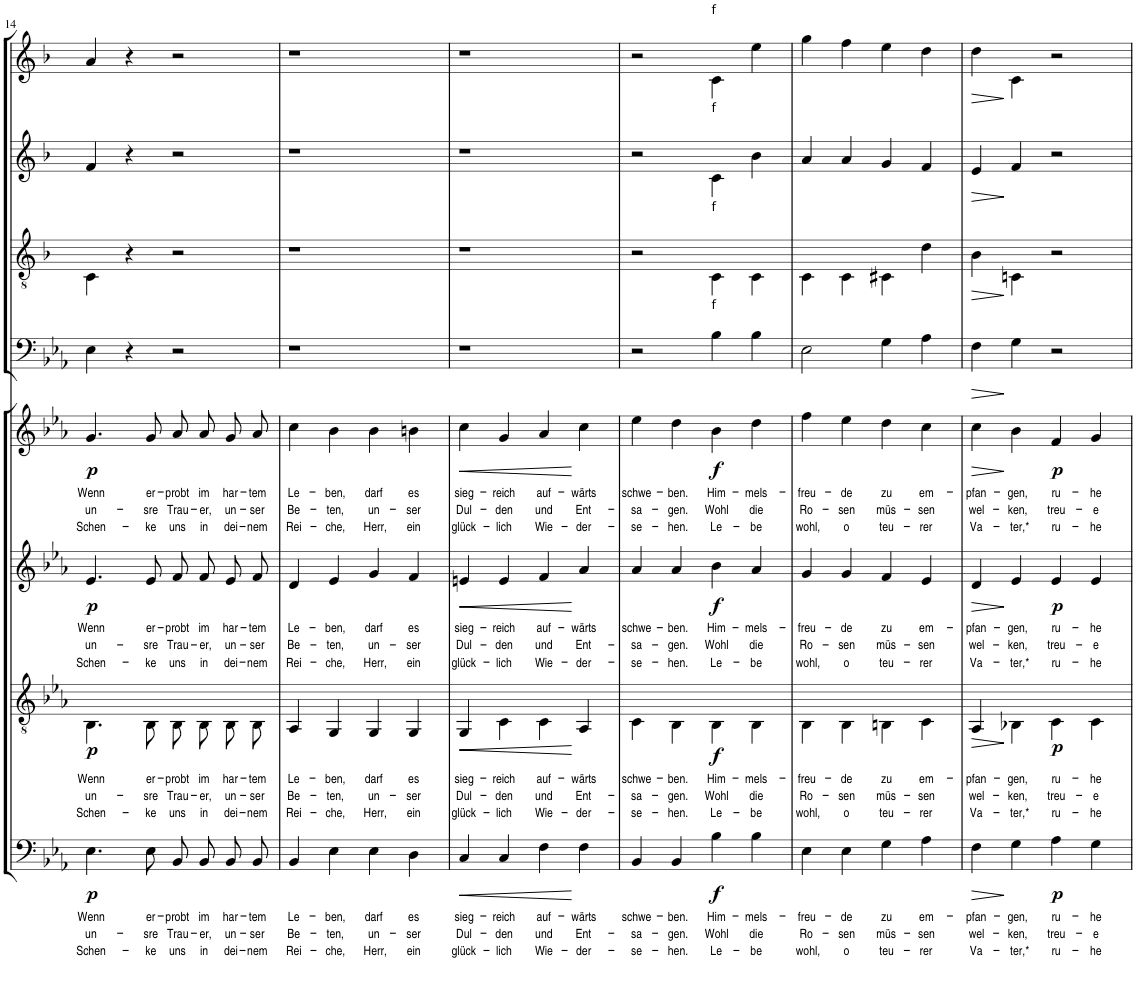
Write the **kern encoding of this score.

**kern	**text	**text	**text	**dynam	**kern	**text	**text	**text	**dynam	**kern	**text	**text	**text	**dynam	**kern	**text	**text	**text	**dynam	**kern	**dynam	**kern	**dynam	**kern	**dynam	**kern	**dynam
*part8	*part8	*part8	*part8	*part8	*part7	*part7	*part7	*part7	*part7	*part6	*part6	*part6	*part6	*part6	*part5	*part5	*part5	*part5	*part5	*part4	*part4	*part3	*part3	*part2	*part2	*part1	*part1
*staff8	*staff8	*staff8	*staff8	*staff8	*staff7	*staff7	*staff7	*staff7	*staff7	*staff6	*staff6	*staff6	*staff6	*staff6	*staff5	*staff5	*staff5	*staff5	*staff5	*staff4	*staff4	*staff3	*staff3	*staff2	*staff2	*staff1	*staff1
*I"Bass	*	*	*	*	*I"Tenor	*	*	*	*	*I"Alt	*	*	*	*	*I"Sopran	*	*	*	*	*I"Posaune	*	*I"Tenorhorn	*	*I"Trompete II in B	*	*I"Trompete I in B	*
*I'B.	*	*	*	*	*I'T.	*	*	*	*	*I'A.	*	*	*	*	*I'S.	*	*	*	*	*I'Pos.	*	*I'Teh.	*	*I'Tr. II	*	*I'Tr. I	*
!!LO:PB:g=z
*clefF4	*	*	*	*	*clefGv2	*	*	*	*	*clefG2	*	*	*	*	*clefG2	*	*	*	*	*clefF4	*	*clefGv2	*	*clefG2	*	*clefG2	*
*	*	*	*	*	*Trd7c12	*	*	*	*	*	*	*	*	*	*	*	*	*	*	*	*	*Trd1c2	*	*Trd1c2	*	*Trd1c2	*
*k[b-e-a-]	*	*	*	*	*k[b-e-a-]	*	*	*	*	*k[b-e-a-]	*	*	*	*	*k[b-e-a-]	*	*	*	*	*k[b-e-a-]	*	*k[b-]	*	*k[b-]	*	*k[b-]	*
*E-:	*	*	*	*	*E-:	*	*	*	*	*E-:	*	*	*	*	*E-:	*	*	*	*	*E-:	*	*F:	*	*F:	*	*F:	*
*M4/4	*	*	*	*	*M4/4	*	*	*	*	*M4/4	*	*	*	*	*M4/4	*	*	*	*	*M4/4	*	*M4/4	*	*M4/4	*	*M4/4	*
*met(c)	*	*	*	*	*met(c)	*	*	*	*	*met(c)	*	*	*	*	*met(c)	*	*	*	*	*met(c)	*	*met(c)	*	*met(c)	*	*met(c)	*
=14	=14	=14	=14	=14	=14	=14	=14	=14	=14	=14	=14	=14	=14	=14	=14	=14	=14	=14	=14	=14	=14	=14	=14	=14	=14	=14	=14
!	!LO:LY:b	!LO:LY:b	!LO:LY:b	!LO:DY:b	!	!LO:LY:b	!LO:LY:b	!LO:LY:b	!LO:DY:b	!	!LO:LY:b	!LO:LY:b	!LO:LY:b	!LO:DY:b	!	!LO:LY:b	!LO:LY:b	!LO:LY:b	!LO:DY:b	!	!	!	!	!	!	!	!
4.E-\	Wenn	un-	Schen-	p	4.BB-\	Wenn	un-	Schen-	p	4.e-/	Wenn	un-	Schen-	p	4.g/	Wenn	un-	Schen-	p	4E-\	.	4C\	.	4f/	.	4a/	.
.	.	.	.	.	.	.	.	.	.	.	.	.	.	.	.	.	.	.	.	4r	.	4r	.	4r	.	4r	.
!	!LO:LY:b	!LO:LY:b	!LO:LY:b	!	!	!LO:LY:b	!LO:LY:b	!LO:LY:b	!	!	!LO:LY:b	!LO:LY:b	!LO:LY:b	!	!	!LO:LY:b	!LO:LY:b	!LO:LY:b	!	!	!	!	!	!	!	!	!
8E-\	er-	-sre	-ke	.	8BB-\	er-	-sre	-ke	.	8e-/	er-	-sre	-ke	.	8g/	er-	-sre	-ke	.	.	.	.	.	.	.	.	.
!	!LO:LY:b	!LO:LY:b	!LO:LY:b	!	!	!LO:LY:b	!LO:LY:b	!LO:LY:b	!	!	!LO:LY:b	!LO:LY:b	!LO:LY:b	!	!	!LO:LY:b	!LO:LY:b	!LO:LY:b	!	!	!	!	!	!	!	!	!
8BB-/L	-probt	Trau-	uns	.	8BB-\L	-probt	Trau-	uns	.	8f/L	-probt	Trau-	uns	.	8a-/L	-probt	Trau-	uns	.	2r	.	2r	.	2r	.	2r	.
!	!LO:LY:b	!LO:LY:b	!LO:LY:b	!	!	!LO:LY:b	!LO:LY:b	!LO:LY:b	!	!	!LO:LY:b	!LO:LY:b	!LO:LY:b	!	!	!LO:LY:b	!LO:LY:b	!LO:LY:b	!	!	!	!	!	!	!	!	!
8BB-/J	im	-er,	in	.	8BB-\J	im	-er,	in	.	8f/J	im	-er,	in	.	8a-/J	im	-er,	in	.	.	.	.	.	.	.	.	.
!	!LO:LY:b	!LO:LY:b	!LO:LY:b	!	!	!LO:LY:b	!LO:LY:b	!LO:LY:b	!	!	!LO:LY:b	!LO:LY:b	!LO:LY:b	!	!	!LO:LY:b	!LO:LY:b	!LO:LY:b	!	!	!	!	!	!	!	!	!
8BB-/L	har-	un-	dei-	.	8BB-\L	har-	un-	dei-	.	8e-/L	har-	un-	dei-	.	8g/L	har-	un-	dei-	.	.	.	.	.	.	.	.	.
!	!LO:LY:b	!LO:LY:b	!LO:LY:b	!	!	!LO:LY:b	!LO:LY:b	!LO:LY:b	!	!	!LO:LY:b	!LO:LY:b	!LO:LY:b	!	!	!LO:LY:b	!LO:LY:b	!LO:LY:b	!	!	!	!	!	!	!	!	!
8BB-/J	-tem	-ser	-nem	.	8BB-\J	-tem	-ser	-nem	.	8f/J	-tem	-ser	-nem	.	8a-/J	-tem	-ser	-nem	.	.	.	.	.	.	.	.	.
=15	=15	=15	=15	=15	=15	=15	=15	=15	=15	=15	=15	=15	=15	=15	=15	=15	=15	=15	=15	=15	=15	=15	=15	=15	=15	=15	=15
!	!LO:LY:b	!LO:LY:b	!LO:LY:b	!	!	!LO:LY:b	!LO:LY:b	!LO:LY:b	!	!	!LO:LY:b	!LO:LY:b	!LO:LY:b	!	!	!LO:LY:b	!LO:LY:b	!LO:LY:b	!	!	!	!	!	!	!	!	!
4BB-/	Le-	Be-	Rei-	.	4AA-/	Le-	Be-	Rei-	.	4d/	Le-	Be-	Rei-	.	4cc\	Le-	Be-	Rei-	.	1r	.	1r	.	1r	.	1r	.
!	!LO:LY:b	!LO:LY:b	!LO:LY:b	!	!	!LO:LY:b	!LO:LY:b	!LO:LY:b	!	!	!LO:LY:b	!LO:LY:b	!LO:LY:b	!	!	!LO:LY:b	!LO:LY:b	!LO:LY:b	!	!	!	!	!	!	!	!	!
4E-\	-ben,	-ten,	-che,	.	4GG/	-ben,	-ten,	-che,	.	4e-/	-ben,	-ten,	-che,	.	4b-\	-ben,	-ten,	-che,	.	.	.	.	.	.	.	.	.
!	!LO:LY:b	!LO:LY:b	!LO:LY:b	!	!	!LO:LY:b	!LO:LY:b	!LO:LY:b	!	!	!LO:LY:b	!LO:LY:b	!LO:LY:b	!	!	!LO:LY:b	!LO:LY:b	!LO:LY:b	!	!	!	!	!	!	!	!	!
4E-\	darf	un-	Herr,	.	4GG/	darf	un-	Herr,	.	4g/	darf	un-	Herr,	.	4b-\	darf	un-	Herr,	.	.	.	.	.	.	.	.	.
!	!LO:LY:b	!LO:LY:b	!LO:LY:b	!	!	!LO:LY:b	!LO:LY:b	!LO:LY:b	!	!	!LO:LY:b	!LO:LY:b	!LO:LY:b	!	!	!LO:LY:b	!LO:LY:b	!LO:LY:b	!	!	!	!	!	!	!	!	!
4D\	es	-ser	ein	.	4GG/	es	-ser	ein	.	4f/	es	-ser	ein	.	4bn\	es	-ser	ein	.	.	.	.	.	.	.	.	.
=16	=16	=16	=16	=16	=16	=16	=16	=16	=16	=16	=16	=16	=16	=16	=16	=16	=16	=16	=16	=16	=16	=16	=16	=16	=16	=16	=16
!	!LO:LY:b	!LO:LY:b	!LO:LY:b	!LO:HP:b	!	!LO:LY:b	!LO:LY:b	!LO:LY:b	!LO:HP:b	!	!LO:LY:b	!LO:LY:b	!LO:LY:b	!LO:HP:b	!	!LO:LY:b	!LO:LY:b	!LO:LY:b	!LO:HP:b	!	!	!	!	!	!	!	!
4C/	sieg-	Dul-	glück-	<	4GG/	sieg-	Dul-	glück-	<	4en/	sieg-	Dul-	glück-	<	4cc\	sieg-	Dul-	glück-	<	1r	.	1r	.	1r	.	1r	.
!	!LO:LY:b	!LO:LY:b	!LO:LY:b	!	!	!LO:LY:b	!LO:LY:b	!LO:LY:b	!	!	!LO:LY:b	!LO:LY:b	!LO:LY:b	!	!	!LO:LY:b	!LO:LY:b	!LO:LY:b	!	!	!	!	!	!	!	!	!
4C/	-reich	-den	-lich	.	4C\	-reich	-den	-lich	.	4e/	-reich	-den	-lich	.	4g/	-reich	-den	-lich	.	.	.	.	.	.	.	.	.
!	!LO:LY:b	!LO:LY:b	!LO:LY:b	!	!	!LO:LY:b	!LO:LY:b	!LO:LY:b	!	!	!LO:LY:b	!LO:LY:b	!LO:LY:b	!	!	!LO:LY:b	!LO:LY:b	!LO:LY:b	!	!	!	!	!	!	!	!	!
4F\	auf-	und	Wie-	.	4C\	auf-	und	Wie-	.	4f/	auf-	und	Wie-	.	4a-/	auf-	und	Wie-	.	.	.	.	.	.	.	.	.
!	!LO:LY:b	!LO:LY:b	!LO:LY:b	!	!	!LO:LY:b	!LO:LY:b	!LO:LY:b	!	!	!LO:LY:b	!LO:LY:b	!LO:LY:b	!	!	!LO:LY:b	!LO:LY:b	!LO:LY:b	!	!	!	!	!	!	!	!	!
4F\	-wärts	Ent-	-der-	[	4AA-/	-wärts	Ent-	-der-	[	4a-/	-wärts	Ent-	-der-	[	4cc\	-wärts	Ent-	-der-	[	.	.	.	.	.	.	.	.
=17	=17	=17	=17	=17	=17	=17	=17	=17	=17	=17	=17	=17	=17	=17	=17	=17	=17	=17	=17	=17	=17	=17	=17	=17	=17	=17	=17
!	!LO:LY:b	!LO:LY:b	!LO:LY:b	!	!	!LO:LY:b	!LO:LY:b	!LO:LY:b	!	!	!LO:LY:b	!LO:LY:b	!LO:LY:b	!	!	!LO:LY:b	!LO:LY:b	!LO:LY:b	!	!	!	!	!	!	!	!	!
4BB-/	schwe-	-sa-	-se-	.	4C\	schwe-	-sa-	-se-	.	4a-/	schwe-	-sa-	-se-	.	4ee-\	schwe-	-sa-	-se-	.	2r	.	2r	.	2r	.	2r	.
!	!LO:LY:b	!LO:LY:b	!LO:LY:b	!	!	!LO:LY:b	!LO:LY:b	!LO:LY:b	!	!	!LO:LY:b	!LO:LY:b	!LO:LY:b	!	!	!LO:LY:b	!LO:LY:b	!LO:LY:b	!	!	!	!	!	!	!	!	!
4BB-/	-ben.	-gen.	-hen.	.	4BB-\	-ben.	-gen.	-hen.	.	4a-/	-ben.	-gen.	-hen.	.	4dd\	-ben.	-gen.	-hen.	.	.	.	.	.	.	.	.	.
!	!	!	!	!	!	!	!	!	!	!	!	!	!	!	!	!	!	!	!	!	!	!	!	!	!	!LO:TX:a:t=f	!
!	!	!	!	!	!	!	!	!	!	!	!	!	!	!	!	!	!	!	!	!	!	!	!	!LO:TX:a:t=f	!	!	!
!	!	!	!	!	!	!	!	!	!	!	!	!	!	!	!	!	!	!	!	!	!	!LO:TX:a:t=f	!	!	!	!	!
!	!	!	!	!	!	!	!	!	!	!	!	!	!	!	!	!	!	!	!	!LO:TX:a:t=f	!	!	!	!	!	!	!
!	!LO:LY:b	!LO:LY:b	!LO:LY:b	!LO:DY:b	!	!LO:LY:b	!LO:LY:b	!LO:LY:b	!LO:DY:b	!	!LO:LY:b	!LO:LY:b	!LO:LY:b	!LO:DY:b	!	!LO:LY:b	!LO:LY:b	!LO:LY:b	!LO:DY:b	!	!	!	!	!	!	!	!
4B-\	Him-	Wohl	Le-	f	4BB-\	Him-	Wohl	Le-	f	4b-\	Him-	Wohl	Le-	f	4b-\	Him-	Wohl	Le-	f	4B-\	.	4C\	.	4c\	.	4c\	.
!	!LO:LY:b	!LO:LY:b	!LO:LY:b	!	!	!LO:LY:b	!LO:LY:b	!LO:LY:b	!	!	!LO:LY:b	!LO:LY:b	!LO:LY:b	!	!	!LO:LY:b	!LO:LY:b	!LO:LY:b	!	!	!	!	!	!	!	!	!
4B-\	-mels-	die	-be	.	4BB-\	-mels-	die	-be	.	4a-/	-mels-	die	-be	.	4dd\	-mels-	die	-be	.	4B-\	.	4C\	.	4b-\	.	4ee\	.
=18	=18	=18	=18	=18	=18	=18	=18	=18	=18	=18	=18	=18	=18	=18	=18	=18	=18	=18	=18	=18	=18	=18	=18	=18	=18	=18	=18
!	!LO:LY:b	!LO:LY:b	!LO:LY:b	!	!	!LO:LY:b	!LO:LY:b	!LO:LY:b	!	!	!LO:LY:b	!LO:LY:b	!LO:LY:b	!	!	!LO:LY:b	!LO:LY:b	!LO:LY:b	!	!	!	!	!	!	!	!	!
4E-\	-freu-	Ro-	wohl,	.	4BB-\	-freu-	Ro-	wohl,	.	4g/	-freu-	Ro-	wohl,	.	4ff\	-freu-	Ro-	wohl,	.	2E-\	.	4C\	.	4a/	.	4gg\	.
!	!LO:LY:b	!LO:LY:b	!LO:LY:b	!	!	!LO:LY:b	!LO:LY:b	!LO:LY:b	!	!	!LO:LY:b	!LO:LY:b	!LO:LY:b	!	!	!LO:LY:b	!LO:LY:b	!LO:LY:b	!	!	!	!	!	!	!	!	!
4E-\	-de	-sen	o	.	4BB-\	-de	-sen	o	.	4g/	-de	-sen	o	.	4ee-\	-de	-sen	o	.	.	.	4C\	.	4a/	.	4ff\	.
!	!LO:LY:b	!LO:LY:b	!LO:LY:b	!	!	!LO:LY:b	!LO:LY:b	!LO:LY:b	!	!	!LO:LY:b	!LO:LY:b	!LO:LY:b	!	!	!LO:LY:b	!LO:LY:b	!LO:LY:b	!	!	!	!	!	!	!	!	!
4G\	zu	müs-	teu-	.	4BBn\	zu	müs-	teu-	.	4f/	zu	müs-	teu-	.	4dd\	zu	müs-	teu-	.	4G\	.	4C#X\	.	4g/	.	4ee\	.
!	!LO:LY:b	!LO:LY:b	!LO:LY:b	!	!	!LO:LY:b	!LO:LY:b	!LO:LY:b	!	!	!LO:LY:b	!LO:LY:b	!LO:LY:b	!	!	!LO:LY:b	!LO:LY:b	!LO:LY:b	!	!	!	!	!	!	!	!	!
4A-\	em-	-sen	-rer	.	4C\	em-	-sen	-rer	.	4e-/	em-	-sen	-rer	.	4cc\	em-	-sen	-rer	.	4A-\	.	4d\	.	4f/	.	4dd\	.
=19	=19	=19	=19	=19	=19	=19	=19	=19	=19	=19	=19	=19	=19	=19	=19	=19	=19	=19	=19	=19	=19	=19	=19	=19	=19	=19	=19
!	!LO:LY:b	!LO:LY:b	!LO:LY:b	!LO:HP:b	!	!LO:LY:b	!LO:LY:b	!LO:LY:b	!LO:HP:b	!	!LO:LY:b	!LO:LY:b	!LO:LY:b	!LO:HP:b	!	!LO:LY:b	!LO:LY:b	!LO:LY:b	!LO:HP:b	!	!LO:HP:b	!	!LO:HP:b	!	!LO:HP:b	!	!LO:HP:b
4F\	-pfan-	wel-	Va-	>	4AA-/	-pfan-	wel-	Va-	>	4d/	-pfan-	wel-	Va-	>	4cc\	-pfan-	wel-	Va-	>	4F\	>	4B-\	>	4e/	>	4dd\	>
!	!LO:LY:b	!LO:LY:b	!LO:LY:b	!	!	!LO:LY:b	!LO:LY:b	!LO:LY:b	!	!	!LO:LY:b	!LO:LY:b	!LO:LY:b	!	!	!LO:LY:b	!LO:LY:b	!LO:LY:b	!	!	!	!	!	!	!	!	!
4G\	-gen,	-ken,	-ter,*	]	4BB-X\	-gen,	-ken,	-ter,*	]	4e-/	-gen,	-ken,	-ter,*	]	4b-\	-gen,	-ken,	-ter,*	]	4G\	]	4Cn\	]	4f/	]	4c\	]
!	!LO:LY:b	!LO:LY:b	!LO:LY:b	!LO:DY:b	!	!LO:LY:b	!LO:LY:b	!LO:LY:b	!LO:DY:b	!	!LO:LY:b	!LO:LY:b	!LO:LY:b	!LO:DY:b	!	!LO:LY:b	!LO:LY:b	!LO:LY:b	!LO:DY:b	!	!	!	!	!	!	!	!
4A-\	ru-	treu-	ru-	p	4C\	ru-	treu-	ru-	p	4e-/	ru-	treu-	ru-	p	4f/	ru-	treu-	ru-	p	2r	.	2r	.	2r	.	2r	.
!	!LO:LY:b	!LO:LY:b	!LO:LY:b	!	!	!LO:LY:b	!LO:LY:b	!LO:LY:b	!	!	!LO:LY:b	!LO:LY:b	!LO:LY:b	!	!	!LO:LY:b	!LO:LY:b	!LO:LY:b	!	!	!	!	!	!	!	!	!
4G\	-he	-e	-he	.	4C\	-he	-e	-he	.	4e-/	-he	-e	-he	.	4g/	-he	-e	-he	.	.	.	.	.	.	.	.	.
=	=	=	=	=	=	=	=	=	=	=	=	=	=	=	=	=	=	=	=	=	=	=	=	=	=	=	=
*-	*-	*-	*-	*-	*-	*-	*-	*-	*-	*-	*-	*-	*-	*-	*-	*-	*-	*-	*-	*-	*-	*-	*-	*-	*-	*-	*-
